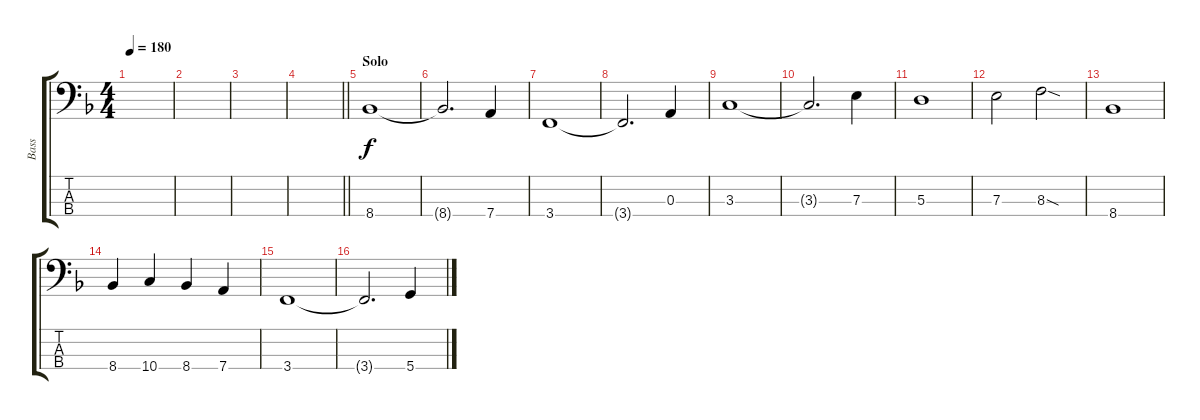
\track ("Bass" "Bass") {instrument electricbassfinger}
\staff {score tabs}
\tuning (G2 D2 A1 D1) {hide}
\ts (4 4)
\tempo 180
\clef f4
\ks f
|
|
|
\barLineRight lightlight
|
\section ("" "Solo")
8.4.1 |
8.4{t}.2{d} 7.4.4 |
3.4.1 |
3.4{t}.2{d} 0.3.4 |
3.3.1 |
3.3{t}.2{d} 7.3.4 |
5.3.1 |
7.3.2 8.3{sod}.2 |
8.4.1 |
8.4.4 10.4.4 8.4.4 7.4.4 |
3.4.1 |
3.4{t}.2{d} 5.4.4
